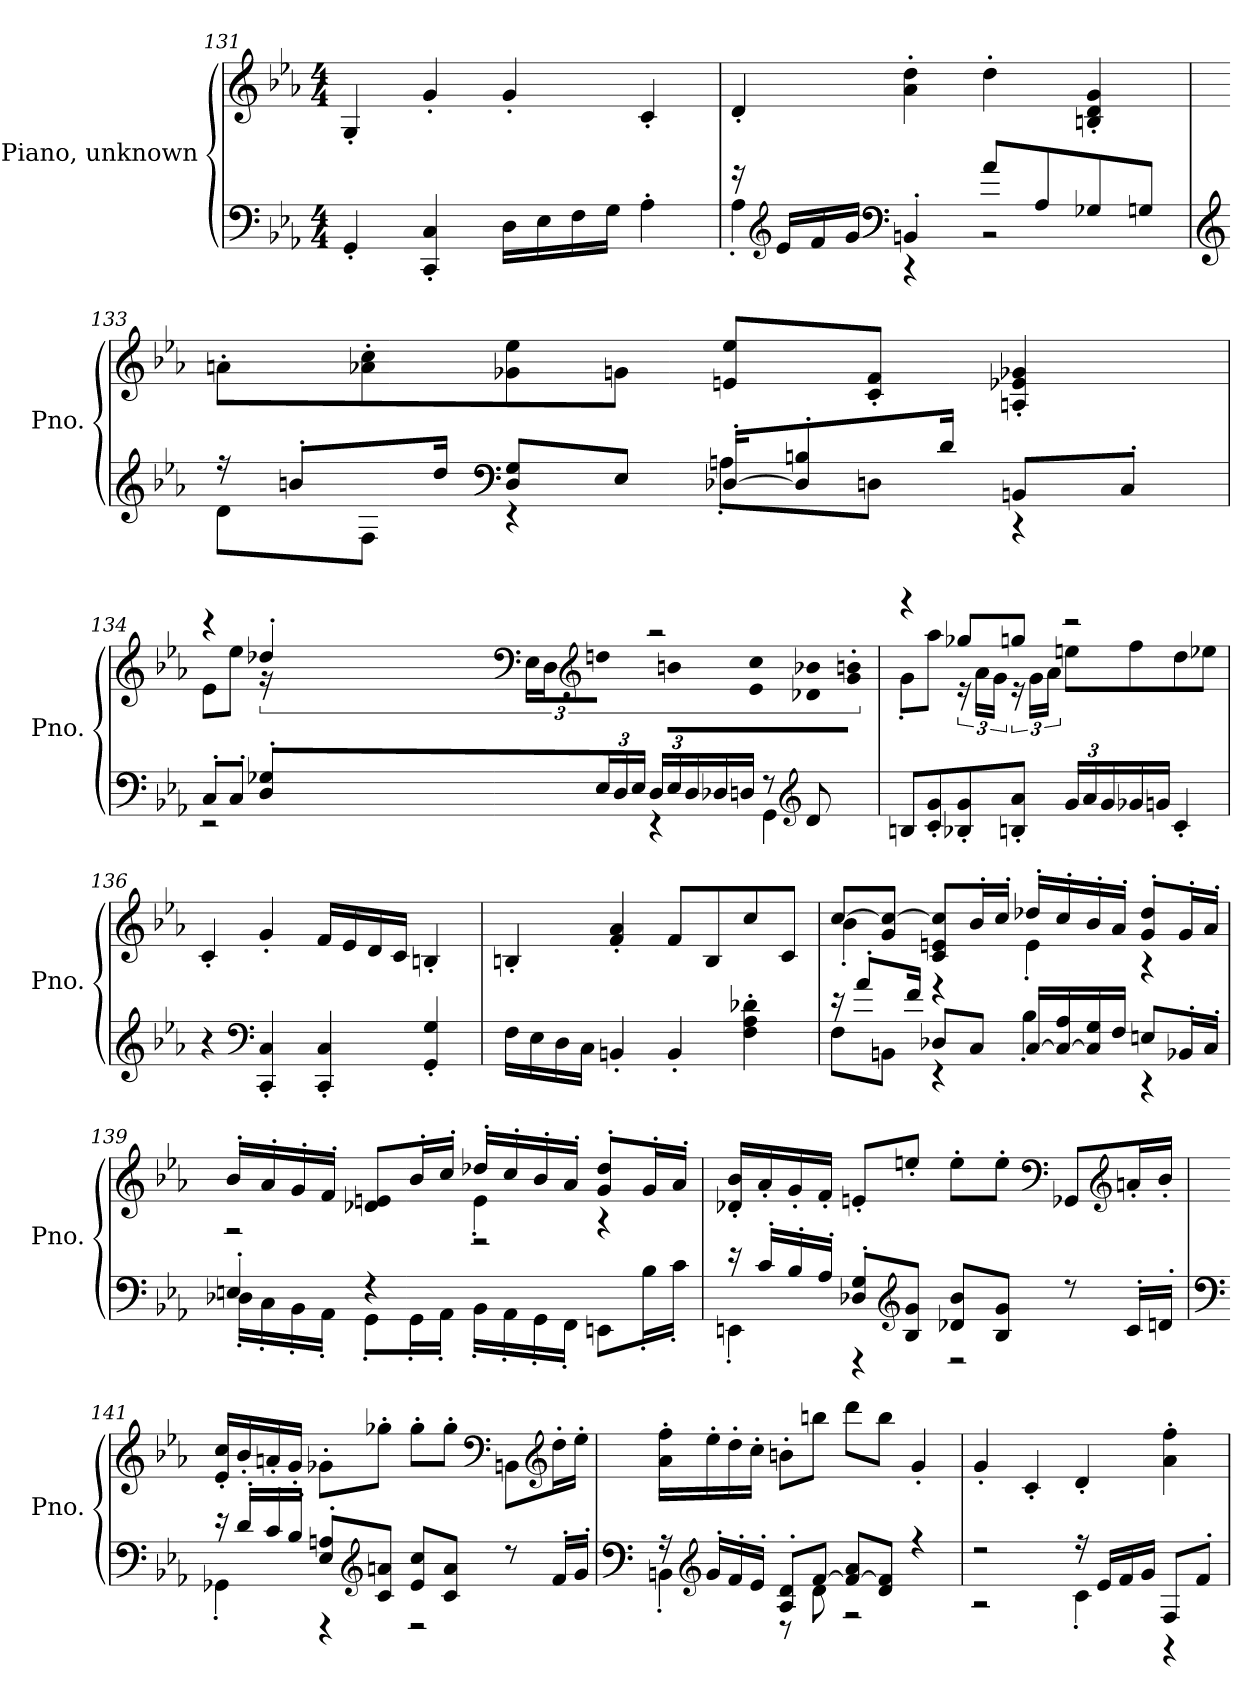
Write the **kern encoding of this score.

**kern	**kern
*part1	*part1
*staff2	*staff1
*I"Piano, unknown	*
*I'Pno.	*
!!LO:LB:g=z
*clefF4	*clefG2
*k[b-e-a-]	*k[b-e-a-]
*M4/4	*M4/4
=131	=131
4GG'/	4G'/
4CC/' 4C/'	4g'/
16D\LL	4g'/
16E-\	.
16F\	.
16G\JJ	.
4A-'\	4c'/
=132	=132
*^	*
16r	4A-'\	4d'/
*clefG2	*	*
16e-/LL	.	.
16f/	.	.
16g/JJ	.	.
*clefF4	*	*
4BBn'/	4r	4a-\' 4dd\'
8a-/L	2r	4dd'\
8A-/	.	.
8G-X/	.	4Bn/' 4d/' 4g/'
8Gn/J	.	.
=133	=133	=133
*clefG2	*	*
16r	8d\L	8an'\L
8bn'/L	.	.
.	8F\J	8a-X\' 8cc\'
16dd/Jk	.	.
*clefF4	*	*
8D/ 8G/L	4r	8g-X\ 8ee-\
8E-/J	.	8gn\J
[16D-X'/KL	8An'\L	8en/ 8ee-/L
8D-/]' 8Bn/'	.	.
.	8Dn\J	8c/' 8f/'J
16d/Jk	.	.
8BBn/L	4r	4An/' 4e-X/' 4g-X/'
8C'/J	.	.
!!LO:PB:g=z
=134	=134	=134
*	*	*^
8C'/L	2r	4r	8e-\L
8C'/J	.	.	8ee-\J
8D/' 8G-X/'L	.	4dd-X'/	24r
*	*	*clefF4	*
.	.	.	24E-\LL
.	.	.	24D\J
*	*	*clefG2	*
*Xbrackettup	*	*	*
24E-/L	.	.	8ddn\J
24D/	.	.	.
24E-/JJ	.	.	.
24D/LL	4r	2r	8bn\L
24E-/	.	.	.
24D/	.	.	.
16D-X/	.	.	8e-\ 8cc\
16Dn/JJ	.	.	.
8r	4GG\	.	8d-X\ 8b-X\
*clefG2	*	*	*
8d/	.	.	8g\' 8bn\'J
*v	*v	*	*
=135	=135	=135
8Bn/L	4r	8g'\L
8c/' 8g/'	.	8aa-\J
8B-X/' 8g/'	8gg-X/L	24r
.	.	24a-\LL
.	.	24g\JJ
8Bn/' 8a-/'J	8ggn/J	24r
.	.	24g\LL
.	.	24a-\JJ
24g/LL	2r	8een\L
24a-/	.	.
24g/	.	.
16g-X/	.	8ff\
16gn/JJ	.	.
4c'/	.	8dd\
.	.	8ee-X\J
*	*v	*v
!!LO:LB:g=z
=136	=136
4r	4c'/
*clefF4	*
4CC/' 4C/'	4g'/
4CC/' 4C/'	16f/LL
.	16e-/
.	16d/
.	16c/JJ
4GG/' 4G/'	4Bn'/
=137	=137
16F\LL	4Bn'/
16E-\	.
16D\	.
16C\JJ	.
4BBn'/	4f/' 4a-/'
4BB'/	8f/L
.	8B/
4F\' 4A-\' 4d-X\'	8cc/
.	8c/J
=138	=138
*^	*^
16r	8F\L	[8cc/L	4b-'\
8a-'/L	.	.	.
.	8BBn\J	8g/ 8cc/_J	.
16f/Jk	.	.	.
8D-X/L	4r	8c/ 8en/ 8cc/]L	4r
8C/J	.	16b-'/L	.
.	.	16cc'/JJ	.
[16C/LL	4B-'\	16dd-X'/LL	4e'\
16C/_ 16A-/	.	16cc'/	.
16C/] 16G/	.	16b-'/	.
16F/JJ	.	16a-'/JJ	.
8En/L	4r	8g/' 8dd-/'L	4r
16BB-X'/L	.	16g'/L	.
16C'/JJ	.	16a-'/JJ	.
!!LO:LB:g=z	!!
=139	=139	=139	=139
4En'/	16D-X'\LL	16b-'/LL	2r
.	16C'\	16a-'/	.
.	16BB-'\	16g'/	.
.	16AA-'\JJ	16f'/JJ	.
4r	8GG'\L	8d-X/ 8en/L	.
.	16GG'\L	16b-'/L	.
.	16AA-'\JJ	16cc'/JJ	.
2r	16BB-'\LL	16dd-X'/LL	4e'\
.	16AA-'\	16cc'/	.
.	16GG'\	16b-'/	.
.	16FF'\JJ	16a-'/JJ	.
.	8EEn\L	8g/' 8dd-/'L	4r
.	16B-'\L	16g'/L	.
.	16c'\JJ	16a-'/JJ	.
*	*	*v	*v
=140	=140	=140
16r	4EEn'\	16d-X/' 16b-/'LL
16c'/LL	.	16a-'/
16B-'/	.	16g'/
16A-'/JJ	.	16f'/JJ
8D-X/' 8G/'L	4r	8en'/L
*clefG2	*	*
8B-/ 8g/J	.	8een'/J
8d-X/ 8b-/L	2r	8ee'\L
8B-/ 8g/J	.	8ee'\J
*	*	*clefF4
8r	.	8GG-X/L
*	*	*clefG2
16c'/LL	.	16an'/L
16dn'/JJ	.	16b-'/JJ
!!LO:LB:g=z
=141	=141	=141
*clefF4	*	*
16r	4GG-X'\	16e-/' 16cc/'LL
16d'/LL	.	16b-'/
16c'/	.	16an'/
16B-'/JJ	.	16g'/JJ
8E-/' 8An/'L	4r	8g-X'\L
*clefG2	*	*
8c/ 8an/J	.	8gg-X'\J
8e-/ 8cc/L	2r	8gg-'\L
8c/ 8a/J	.	8gg-'\J
*	*	*clefF4
8r	.	8BBn\L
*	*	*clefG2
16f'/LL	.	16dd'\L
16g'/JJ	.	16ee-'\JJ
=142	=142	=142
*clefF4	*	*
16r	4BBn'\	16a-\' 16ff\'LL
*clefG2	*	*
16g'/LL	.	16ee-'\
16f'/	.	16dd'\
16e-'/JJ	.	16cc'\JJ
8A-/' 8d/'L	8r	8bn'\L
[8f/J	8d\	8bbn\J
8f/_ 8a-/L	2r	8ddd\L
8d/ 8f/]J	.	8bb\J
4r	.	4g'/
=143	=143	=143
2r	2r	4g'/
.	.	4c'/
16r	4c'\	4d'/
16e-/LL	.	.
16f/	.	.
16g/JJ	.	.
8F/L	4r	4a-\' 4ff\'
8f'/J	.	.
*v	*v	*
=	=
*-	*-
